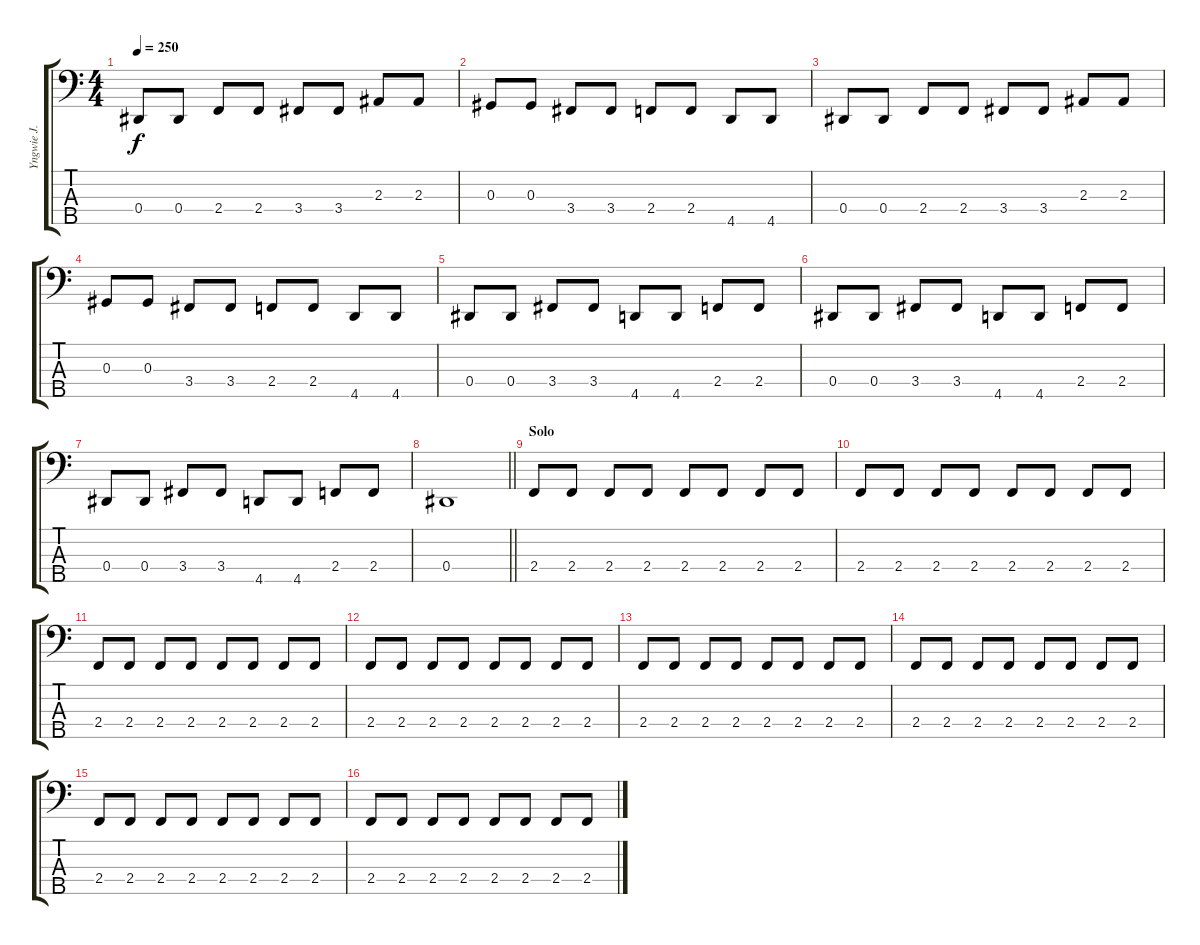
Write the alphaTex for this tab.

\track ("Yngwie J. Malmsteen" "Yngwie J. ") {instrument electricbassfinger}
\staff {score tabs}
\tuning (Gb2 Db2 Ab1 Eb1 Bb0) {hide}
\ts (4 4)
\tempo 250
\clef f4
\ks c
0.4.8{dy f} 0.4.8 2.4.8 2.4.8 3.4.8 3.4.8 2.3.8 2.3.8 |
0.3.8 0.3.8 3.4.8 3.4.8 2.4.8 2.4.8 4.5.8 4.5.8 |
0.4.8 0.4.8 2.4.8 2.4.8 3.4.8 3.4.8 2.3.8 2.3.8 |
0.3.8 0.3.8 3.4.8 3.4.8 2.4.8 2.4.8 4.5.8 4.5.8 |
0.4.8 0.4.8 3.4.8 3.4.8 4.5.8 4.5.8 2.4.8 2.4.8 |
0.4.8 0.4.8 3.4.8 3.4.8 4.5.8 4.5.8 2.4.8 2.4.8 |
0.4.8 0.4.8 3.4.8 3.4.8 4.5.8 4.5.8 2.4.8 2.4.8 |
\barLineRight lightlight
0.4.1 |
\section ("" "Solo")
2.4.8 2.4.8 2.4.8 2.4.8 2.4.8 2.4.8 2.4.8 2.4.8 |
2.4.8 2.4.8 2.4.8 2.4.8 2.4.8 2.4.8 2.4.8 2.4.8 |
2.4.8 2.4.8 2.4.8 2.4.8 2.4.8 2.4.8 2.4.8 2.4.8 |
2.4.8 2.4.8 2.4.8 2.4.8 2.4.8 2.4.8 2.4.8 2.4.8 |
2.4.8 2.4.8 2.4.8 2.4.8 2.4.8 2.4.8 2.4.8 2.4.8 |
2.4.8 2.4.8 2.4.8 2.4.8 2.4.8 2.4.8 2.4.8 2.4.8 |
2.4.8 2.4.8 2.4.8 2.4.8 2.4.8 2.4.8 2.4.8 2.4.8 |
2.4.8 2.4.8 2.4.8 2.4.8 2.4.8 2.4.8 2.4.8 2.4.8
